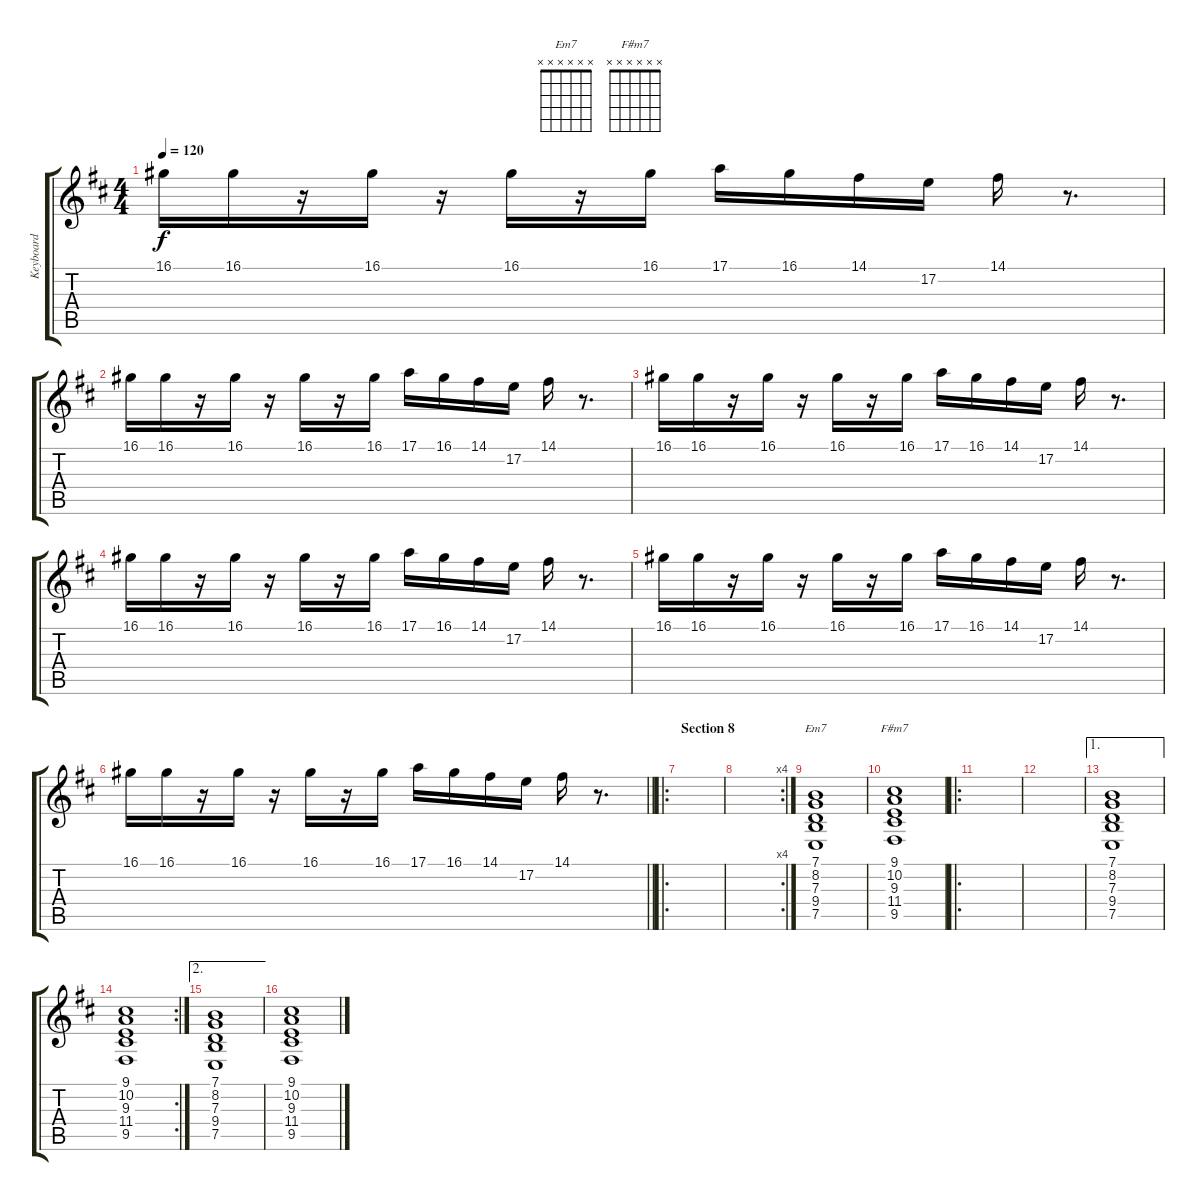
\track ("Keyboard" "Keyboard") {instrument pad1newage}
\staff {score tabs}
\tuning (E4 B3 G3 D3 A2 E2) {hide}
\chord ("Em7" x x x x x x)
\chord ("F#m7" x x x x x x)
\ts (4 4)
\tempo 120
\clef g2
\ks d
16.1.16{dy f instrument electricpiano1} 16.1.16 r.16 16.1.16 r.16 16.1.16 r.16 16.1.16 17.1.16 16.1.16 14.1.16 17.2.16 14.1.16 r.8{d} |
16.1.16 16.1.16 r.16 16.1.16 r.16 16.1.16 r.16 16.1.16 17.1.16 16.1.16 14.1.16 17.2.16 14.1.16 r.8{d} |
16.1.16{instrument electricpiano1} 16.1.16 r.16 16.1.16 r.16 16.1.16 r.16 16.1.16 17.1.16 16.1.16 14.1.16 17.2.16 14.1.16 r.8{d} |
16.1.16 16.1.16 r.16 16.1.16 r.16 16.1.16 r.16 16.1.16 17.1.16 16.1.16 14.1.16 17.2.16 14.1.16 r.8{d} |
16.1.16{instrument electricpiano1} 16.1.16 r.16 16.1.16 r.16 16.1.16 r.16 16.1.16 17.1.16 16.1.16 14.1.16 17.2.16 14.1.16 r.8{d} |
\barLineRight lightlight
16.1.16 16.1.16 r.16 16.1.16 r.16 16.1.16 r.16 16.1.16 17.1.16 16.1.16 14.1.16 17.2.16 14.1.16 r.8{d} |
\ro
\section ("" "Section 8")
|
\rc 4
|
(7.1 8.2 7.3 9.4 7.5).1{ch "Em7"} |
(9.1 10.2 9.3 11.4 9.5).1{ch "F#m7"} |
\ro
|
|
\ae 1
(7.1 8.2 7.3 9.4 7.5).1 |
\rc 2
(9.1 10.2 9.3 11.4 9.5).1 |
\ae 2
(7.1 8.2 7.3 9.4 7.5).1 |
(9.1 10.2 9.3 11.4 9.5).1
